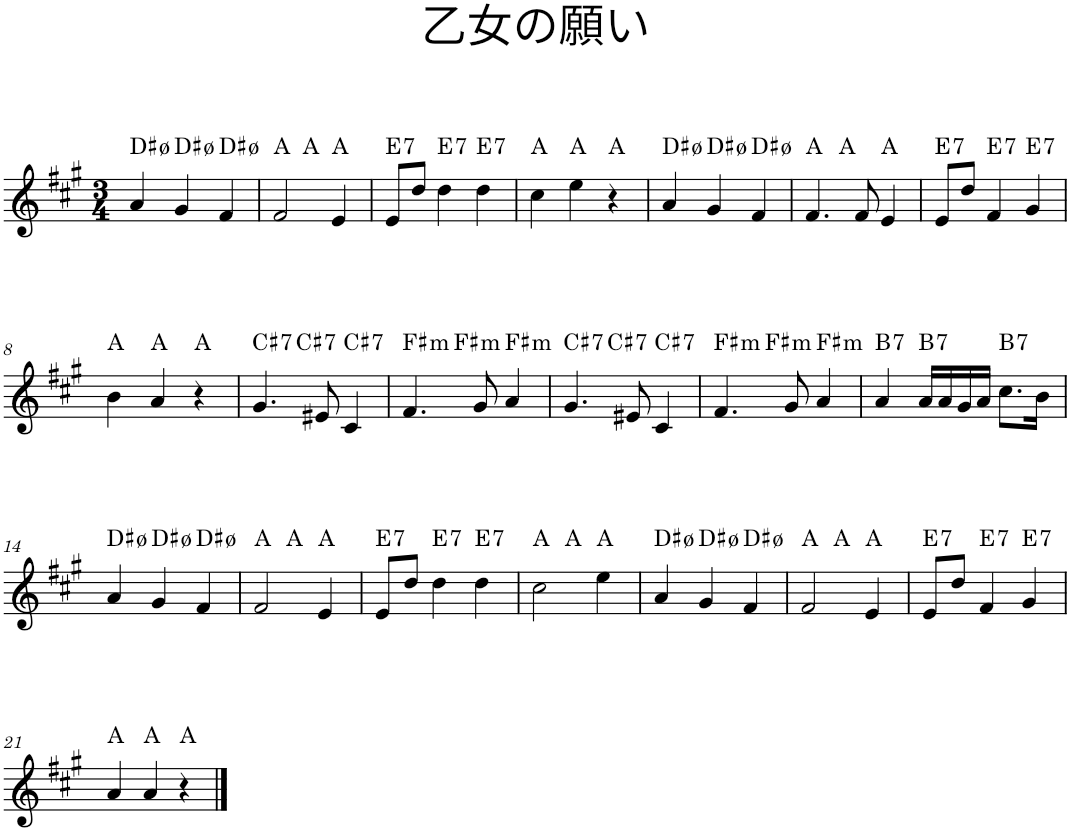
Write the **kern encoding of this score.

**kern	**harte
*part1	*part1
*staff1	*
*I"Piano	*
*I'Pno.	*
*clefG2	*
*k[f#c#g#]	*
*M3/4	*
=1	=1
4a/	D#:hdim7
4g#/	D#:hdim7
4f#/	D#:hdim7
=2	=2
*^	*
2f#/	4ryy	A:maj
.	2ryy	A:maj
4e/	.	A:maj
=3	=3	=3
!	!	!LO:H:kt=7
*v	*v	*
8e/L	E:7
8dd/J	.
!	!LO:H:kt=7
4dd\	E:7
!	!LO:H:kt=7
4dd\	E:7
=4	=4
4cc#\	A:maj
4ee\	A:maj
4r	A:maj
=5	=5
4a/	D#:hdim7
4g#/	D#:hdim7
4f#/	D#:hdim7
=6	=6
*^	*
4.f#/	4ryy	A:maj
.	2ryy	A:maj
8f#/	.	.
4e/	.	A:maj
=7	=7	=7
!	!	!LO:H:kt=7
*v	*v	*
8e/L	E:7
8dd/J	.
!	!LO:H:kt=7
4f#/	E:7
!	!LO:H:kt=7
4g#/	E:7
!!LO:LB:g=z
=8	=8
4b\	A:maj
4a/	A:maj
4r	A:maj
=9	=9
!	!LO:H:kt=7
*^	*
4.g#/	4ryy	C#:7
!	!	!LO:H:kt=7
.	2ryy	C#:7
8e#X/	.	.
!	!	!LO:H:kt=7
4c#/	.	C#:7
=10	=10	=10
!	!	!LO:H:kt=m
4.f#/	4ryy	F#:min
!	!	!LO:H:kt=m
.	2ryy	F#:min
8g#/	.	.
!	!	!LO:H:kt=m
4a/	.	F#:min
=11	=11	=11
!	!	!LO:H:kt=7
4.g#/	4ryy	C#:7
!	!	!LO:H:kt=7
.	2ryy	C#:7
8e#X/	.	.
!	!	!LO:H:kt=7
4c#/	.	C#:7
=12	=12	=12
!	!	!LO:H:kt=m
4.f#/	4ryy	F#:min
!	!	!LO:H:kt=m
.	2ryy	F#:min
8g#/	.	.
!	!	!LO:H:kt=m
4a/	.	F#:min
=13	=13	=13
!	!	!LO:H:kt=7
*v	*v	*
4a/	B:7
!	!LO:H:kt=7
16a/LL	B:7
16a/	.
16g#/	.
16a/JJ	.
!	!LO:H:kt=7
8.cc#\L	B:7
16b\Jk	.
!!LO:LB:g=z
=14	=14
4a/	D#:hdim7
4g#/	D#:hdim7
4f#/	D#:hdim7
=15	=15
*^	*
2f#/	4ryy	A:maj
.	2ryy	A:maj
4e/	.	A:maj
=16	=16	=16
!	!	!LO:H:kt=7
*v	*v	*
8e/L	E:7
8dd/J	.
!	!LO:H:kt=7
4dd\	E:7
!	!LO:H:kt=7
4dd\	E:7
=17	=17
*^	*
2cc#\	4ryy	A:maj
.	2ryy	A:maj
4ee\	.	A:maj
*v	*v	*
=18	=18
4a/	D#:hdim7
4g#/	D#:hdim7
4f#/	D#:hdim7
=19	=19
*^	*
2f#/	4ryy	A:maj
.	2ryy	A:maj
4e/	.	A:maj
=20	=20	=20
!	!	!LO:H:kt=7
*v	*v	*
8e/L	E:7
8dd/J	.
!	!LO:H:kt=7
4f#/	E:7
!	!LO:H:kt=7
4g#/	E:7
!!LO:LB:g=z
=21	=21
4a/	A:maj
4a/	A:maj
4r	A:maj
==	==
*-	*-
